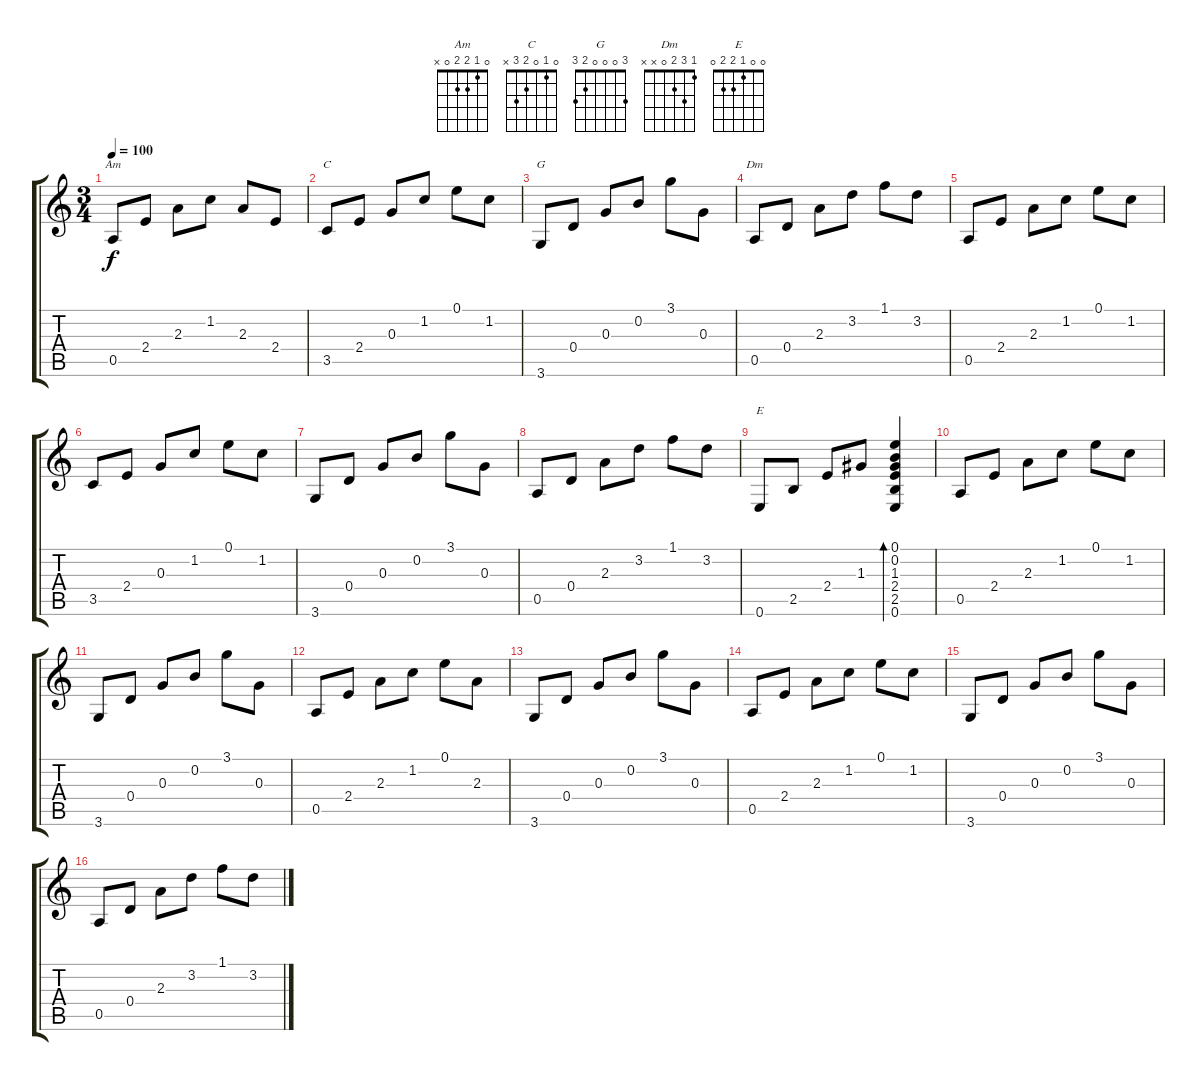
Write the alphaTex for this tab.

\track "" {instrument acousticguitarnylon}
\staff {score tabs}
\tuning (E4 B3 G3 D3 A2 E2) {hide}
\chord ("Am" 0 1 2 2 0 x)
\chord ("C" 0 1 0 2 3 x)
\chord ("G" 3 0 0 0 2 3)
\chord ("Dm" 1 3 2 0 x x)
\chord ("E" 0 0 1 2 2 0)
\ts (3 4)
\tempo 100
\clef g2
\ks c
0.5.8{ch "Am" lyrics (0 "") lyrics (1 "") lyrics (2 "") lyrics (3 "") lyrics (4 "") dy f} 2.4.8{lyrics (0 "") lyrics (1 "") lyrics (2 "") lyrics (3 "") lyrics (4 "")} 2.3.8{lyrics (0 "") lyrics (1 "") lyrics (2 "") lyrics (3 "") lyrics (4 "")} 1.2.8{lyrics (0 "") lyrics (1 "") lyrics (2 "") lyrics (3 "") lyrics (4 "")} 2.3.8{lyrics (0 "") lyrics (1 "") lyrics (2 "") lyrics (3 "") lyrics (4 "")} 2.4.8{lyrics (0 "") lyrics (1 "") lyrics (2 "") lyrics (3 "") lyrics (4 "")} |
3.5.8{ch "C" lyrics (0 "") lyrics (1 "") lyrics (2 "") lyrics (3 "") lyrics (4 "")} 2.4.8{lyrics (0 "") lyrics (1 "") lyrics (2 "") lyrics (3 "") lyrics (4 "")} 0.3.8{lyrics (0 "") lyrics (1 "") lyrics (2 "") lyrics (3 "") lyrics (4 "")} 1.2.8{lyrics (0 "") lyrics (1 "") lyrics (2 "") lyrics (3 "") lyrics (4 "")} 0.1.8{lyrics (0 "") lyrics (1 "") lyrics (2 "") lyrics (3 "") lyrics (4 "")} 1.2.8{lyrics (0 "") lyrics (1 "") lyrics (2 "") lyrics (3 "") lyrics (4 "")} |
3.6.8{ch "G" lyrics (0 "") lyrics (1 "") lyrics (2 "") lyrics (3 "") lyrics (4 "")} 0.4.8{lyrics (0 "") lyrics (1 "") lyrics (2 "") lyrics (3 "") lyrics (4 "")} 0.3.8{lyrics (0 "") lyrics (1 "") lyrics (2 "") lyrics (3 "") lyrics (4 "")} 0.2.8{lyrics (0 "") lyrics (1 "") lyrics (2 "") lyrics (3 "") lyrics (4 "")} 3.1.8{lyrics (0 "") lyrics (1 "") lyrics (2 "") lyrics (3 "") lyrics (4 "")} 0.3.8{lyrics (0 "") lyrics (1 "") lyrics (2 "") lyrics (3 "") lyrics (4 "")} |
0.5.8{ch "Dm" txt "" lyrics (0 "") lyrics (1 "") lyrics (2 "") lyrics (3 "") lyrics (4 "")} 0.4.8{lyrics (0 "") lyrics (1 "") lyrics (2 "") lyrics (3 "") lyrics (4 "")} 2.3.8{lyrics (0 "") lyrics (1 "") lyrics (2 "") lyrics (3 "") lyrics (4 "")} 3.2.8{lyrics (0 "") lyrics (1 "") lyrics (2 "") lyrics (3 "") lyrics (4 "")} 1.1.8{lyrics (0 "") lyrics (1 "") lyrics (2 "") lyrics (3 "") lyrics (4 "")} 3.2.8{lyrics (0 "") lyrics (1 "") lyrics (2 "") lyrics (3 "") lyrics (4 "")} |
0.5.8{lyrics (0 "") lyrics (1 "") lyrics (2 "") lyrics (3 "") lyrics (4 "")} 2.4.8{lyrics (0 "") lyrics (1 "") lyrics (2 "") lyrics (3 "") lyrics (4 "")} 2.3.8{lyrics (0 "") lyrics (1 "") lyrics (2 "") lyrics (3 "") lyrics (4 "")} 1.2.8{lyrics (0 "") lyrics (1 "") lyrics (2 "") lyrics (3 "") lyrics (4 "")} 0.1.8{lyrics (0 "") lyrics (1 "") lyrics (2 "") lyrics (3 "") lyrics (4 "")} 1.2.8{lyrics (0 "") lyrics (1 "") lyrics (2 "") lyrics (3 "") lyrics (4 "")} |
3.5.8{lyrics (0 "") lyrics (1 "") lyrics (2 "") lyrics (3 "") lyrics (4 "")} 2.4.8{lyrics (0 "") lyrics (1 "") lyrics (2 "") lyrics (3 "") lyrics (4 "")} 0.3.8{lyrics (0 "") lyrics (1 "") lyrics (2 "") lyrics (3 "") lyrics (4 "")} 1.2.8{lyrics (0 "") lyrics (1 "") lyrics (2 "") lyrics (3 "") lyrics (4 "")} 0.1.8{lyrics (0 "") lyrics (1 "") lyrics (2 "") lyrics (3 "") lyrics (4 "")} 1.2.8{lyrics (0 "") lyrics (1 "") lyrics (2 "") lyrics (3 "") lyrics (4 "")} |
3.6.8{lyrics (0 "") lyrics (1 "") lyrics (2 "") lyrics (3 "") lyrics (4 "")} 0.4.8{lyrics (0 "") lyrics (1 "") lyrics (2 "") lyrics (3 "") lyrics (4 "")} 0.3.8{lyrics (0 "") lyrics (1 "") lyrics (2 "") lyrics (3 "") lyrics (4 "")} 0.2.8{lyrics (0 "") lyrics (1 "") lyrics (2 "") lyrics (3 "") lyrics (4 "")} 3.1.8{lyrics (0 "") lyrics (1 "") lyrics (2 "") lyrics (3 "") lyrics (4 "")} 0.3.8{lyrics (0 "") lyrics (1 "") lyrics (2 "") lyrics (3 "") lyrics (4 "")} |
0.5.8{lyrics (0 "") lyrics (1 "") lyrics (2 "") lyrics (3 "") lyrics (4 "")} 0.4.8{lyrics (0 "") lyrics (1 "") lyrics (2 "") lyrics (3 "") lyrics (4 "")} 2.3.8{lyrics (0 "") lyrics (1 "") lyrics (2 "") lyrics (3 "") lyrics (4 "")} 3.2.8{lyrics (0 "") lyrics (1 "") lyrics (2 "") lyrics (3 "") lyrics (4 "")} 1.1.8{lyrics (0 "") lyrics (1 "") lyrics (2 "") lyrics (3 "") lyrics (4 "")} 3.2.8{lyrics (0 "") lyrics (1 "") lyrics (2 "") lyrics (3 "") lyrics (4 "")} |
0.6.8{ch "E" lyrics (0 "") lyrics (1 "") lyrics (2 "") lyrics (3 "") lyrics (4 "")} 2.5.8{lyrics (0 "") lyrics (1 "") lyrics (2 "") lyrics (3 "") lyrics (4 "")} 2.4.8{lyrics (0 "") lyrics (1 "") lyrics (2 "") lyrics (3 "") lyrics (4 "")} 1.3.8{lyrics (0 "") lyrics (1 "") lyrics (2 "") lyrics (3 "") lyrics (4 "")} (0.1 0.2 1.3 2.4 2.5 0.6).4{bd 60 lyrics (0 "") lyrics (1 "") lyrics (2 "") lyrics (3 "") lyrics (4 "")} |
0.5.8{lyrics (0 "") lyrics (1 "") lyrics (2 "") lyrics (3 "") lyrics (4 "")} 2.4.8{lyrics (0 "") lyrics (1 "") lyrics (2 "") lyrics (3 "") lyrics (4 "")} 2.3.8{lyrics (0 "") lyrics (1 "") lyrics (2 "") lyrics (3 "") lyrics (4 "")} 1.2.8{lyrics (0 "") lyrics (1 "") lyrics (2 "") lyrics (3 "") lyrics (4 "")} 0.1.8{lyrics (0 "") lyrics (1 "") lyrics (2 "") lyrics (3 "") lyrics (4 "")} 1.2.8{lyrics (0 "") lyrics (1 "") lyrics (2 "") lyrics (3 "") lyrics (4 "")} |
3.6.8{lyrics (0 "") lyrics (1 "") lyrics (2 "") lyrics (3 "") lyrics (4 "")} 0.4.8{lyrics (0 "") lyrics (1 "") lyrics (2 "") lyrics (3 "") lyrics (4 "")} 0.3.8{lyrics (0 "") lyrics (1 "") lyrics (2 "") lyrics (3 "") lyrics (4 "")} 0.2.8{lyrics (0 "") lyrics (1 "") lyrics (2 "") lyrics (3 "") lyrics (4 "")} 3.1.8{lyrics (0 "") lyrics (1 "") lyrics (2 "") lyrics (3 "") lyrics (4 "")} 0.3.8{lyrics (0 "") lyrics (1 "") lyrics (2 "") lyrics (3 "") lyrics (4 "")} |
0.5.8{lyrics (0 "") lyrics (1 "") lyrics (2 "") lyrics (3 "") lyrics (4 "")} 2.4.8{lyrics (0 "") lyrics (1 "") lyrics (2 "") lyrics (3 "") lyrics (4 "")} 2.3.8{lyrics (0 "") lyrics (1 "") lyrics (2 "") lyrics (3 "") lyrics (4 "")} 1.2.8{lyrics (0 "") lyrics (1 "") lyrics (2 "") lyrics (3 "") lyrics (4 "")} 0.1.8{lyrics (0 "") lyrics (1 "") lyrics (2 "") lyrics (3 "") lyrics (4 "")} 2.3.8{lyrics (0 "") lyrics (1 "") lyrics (2 "") lyrics (3 "") lyrics (4 "")} |
3.6.8{lyrics (0 "") lyrics (1 "") lyrics (2 "") lyrics (3 "") lyrics (4 "")} 0.4.8{lyrics (0 "") lyrics (1 "") lyrics (2 "") lyrics (3 "") lyrics (4 "")} 0.3.8{lyrics (0 "") lyrics (1 "") lyrics (2 "") lyrics (3 "") lyrics (4 "")} 0.2.8{lyrics (0 "") lyrics (1 "") lyrics (2 "") lyrics (3 "") lyrics (4 "")} 3.1.8{lyrics (0 "") lyrics (1 "") lyrics (2 "") lyrics (3 "") lyrics (4 "")} 0.3.8{lyrics (0 "") lyrics (1 "") lyrics (2 "") lyrics (3 "") lyrics (4 "")} |
0.5.8{lyrics (0 "") lyrics (1 "") lyrics (2 "") lyrics (3 "") lyrics (4 "")} 2.4.8{lyrics (0 "") lyrics (1 "") lyrics (2 "") lyrics (3 "") lyrics (4 "")} 2.3.8{lyrics (0 "") lyrics (1 "") lyrics (2 "") lyrics (3 "") lyrics (4 "")} 1.2.8{lyrics (0 "") lyrics (1 "") lyrics (2 "") lyrics (3 "") lyrics (4 "")} 0.1.8{lyrics (0 "") lyrics (1 "") lyrics (2 "") lyrics (3 "") lyrics (4 "")} 1.2.8{lyrics (0 "") lyrics (1 "") lyrics (2 "") lyrics (3 "") lyrics (4 "")} |
3.6.8{lyrics (0 "") lyrics (1 "") lyrics (2 "") lyrics (3 "") lyrics (4 "")} 0.4.8{lyrics (0 "") lyrics (1 "") lyrics (2 "") lyrics (3 "") lyrics (4 "")} 0.3.8{lyrics (0 "") lyrics (1 "") lyrics (2 "") lyrics (3 "") lyrics (4 "")} 0.2.8{lyrics (0 "") lyrics (1 "") lyrics (2 "") lyrics (3 "") lyrics (4 "")} 3.1.8{lyrics (0 "") lyrics (1 "") lyrics (2 "") lyrics (3 "") lyrics (4 "")} 0.3.8{lyrics (0 "") lyrics (1 "") lyrics (2 "") lyrics (3 "") lyrics (4 "")} |
0.5.8{lyrics (0 "") lyrics (1 "") lyrics (2 "") lyrics (3 "") lyrics (4 "")} 0.4.8{lyrics (0 "") lyrics (1 "") lyrics (2 "") lyrics (3 "") lyrics (4 "")} 2.3.8{lyrics (0 "") lyrics (1 "") lyrics (2 "") lyrics (3 "") lyrics (4 "")} 3.2.8{lyrics (0 "") lyrics (1 "") lyrics (2 "") lyrics (3 "") lyrics (4 "")} 1.1.8{lyrics (0 "") lyrics (1 "") lyrics (2 "") lyrics (3 "") lyrics (4 "")} 3.2.8{lyrics (0 "") lyrics (1 "") lyrics (2 "") lyrics (3 "") lyrics (4 "")}
